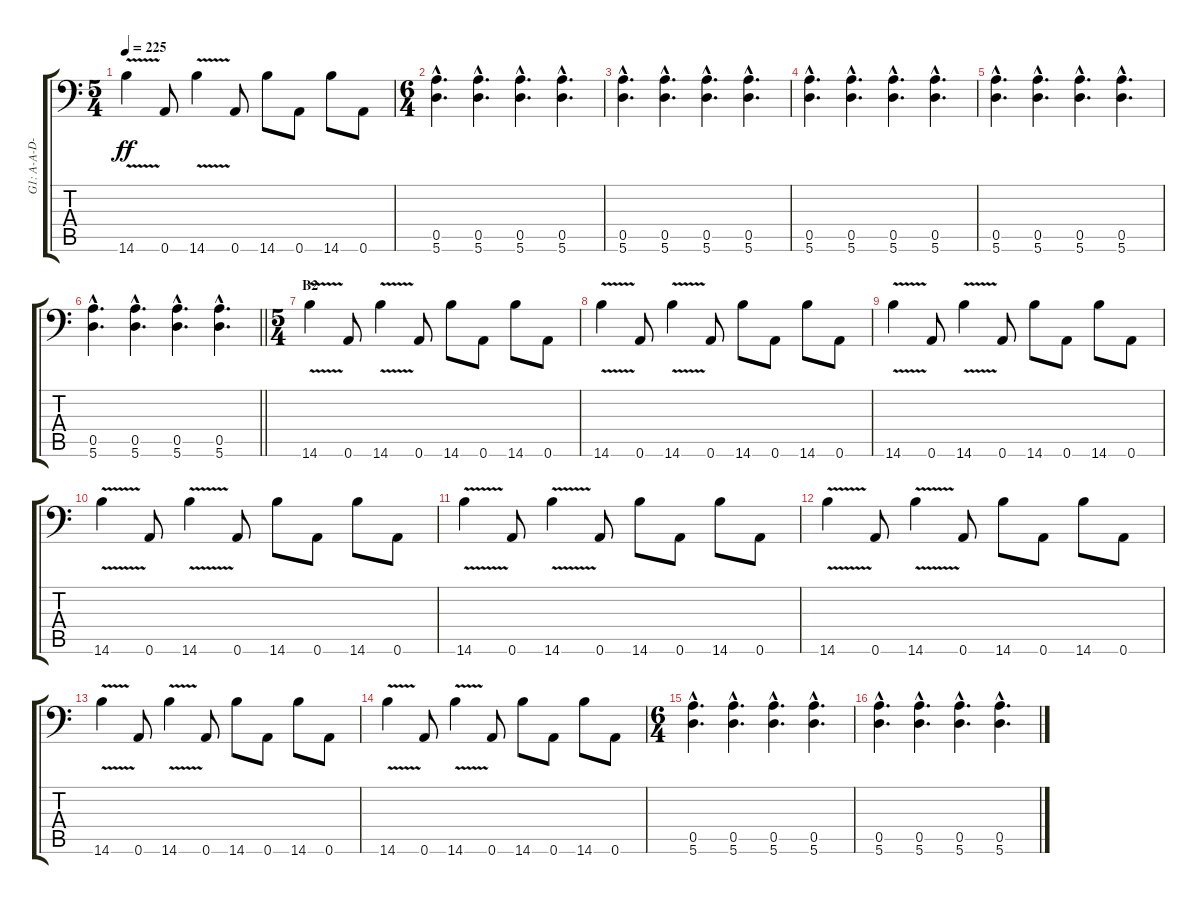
\track ("G1: A-A-D-G-B-E" "G1: A-A-D-") {instrument distortionguitar}
\staff {score tabs}
\tuning (E4 B3 G3 D3 A2 A1) {hide}
\ts (5 4)
\tempo 225
\clef f4
\ks c
14.6{v}.4{dy ff} 0.6.8 14.6{v}.4 0.6.8 14.6.8 0.6.8 14.6.8 0.6.8 |
\ts (6 4)
(0.5{hac} 5.6{hac}).4{d} (0.5{hac} 5.6{hac}).4{d} (0.5{hac} 5.6{hac}).4{d} (0.5{hac} 5.6{hac}).4{d} |
(0.5{hac} 5.6{hac}).4{d} (0.5{hac} 5.6{hac}).4{d} (0.5{hac} 5.6{hac}).4{d} (0.5{hac} 5.6{hac}).4{d} |
(0.5{hac} 5.6{hac}).4{d} (0.5{hac} 5.6{hac}).4{d} (0.5{hac} 5.6{hac}).4{d} (0.5{hac} 5.6{hac}).4{d} |
(0.5{hac} 5.6{hac}).4{d} (0.5{hac} 5.6{hac}).4{d} (0.5{hac} 5.6{hac}).4{d} (0.5{hac} 5.6{hac}).4{d} |
\barLineRight lightlight
(0.5{hac} 5.6{hac}).4{d} (0.5{hac} 5.6{hac}).4{d} (0.5{hac} 5.6{hac}).4{d} (0.5{hac} 5.6{hac}).4{d} |
\ts (5 4)
\section ("" "B2")
14.6{v}.4 0.6.8 14.6{v}.4 0.6.8 14.6.8 0.6.8 14.6.8 0.6.8 |
14.6{v}.4 0.6.8 14.6{v}.4 0.6.8 14.6.8 0.6.8 14.6.8 0.6.8 |
14.6{v}.4 0.6.8 14.6{v}.4 0.6.8 14.6.8 0.6.8 14.6.8 0.6.8 |
14.6{v}.4 0.6.8 14.6{v}.4 0.6.8 14.6.8 0.6.8 14.6.8 0.6.8 |
14.6{v}.4 0.6.8 14.6{v}.4 0.6.8 14.6.8 0.6.8 14.6.8 0.6.8 |
14.6{v}.4 0.6.8 14.6{v}.4 0.6.8 14.6.8 0.6.8 14.6.8 0.6.8 |
14.6{v}.4 0.6.8 14.6{v}.4 0.6.8 14.6.8 0.6.8 14.6.8 0.6.8 |
14.6{v}.4 0.6.8 14.6{v}.4 0.6.8 14.6.8 0.6.8 14.6.8 0.6.8 |
\ts (6 4)
(0.5{hac} 5.6{hac}).4{d} (0.5{hac} 5.6{hac}).4{d} (0.5{hac} 5.6{hac}).4{d} (0.5{hac} 5.6{hac}).4{d} |
(0.5{hac} 5.6{hac}).4{d} (0.5{hac} 5.6{hac}).4{d} (0.5{hac} 5.6{hac}).4{d} (0.5{hac} 5.6{hac}).4{d}
